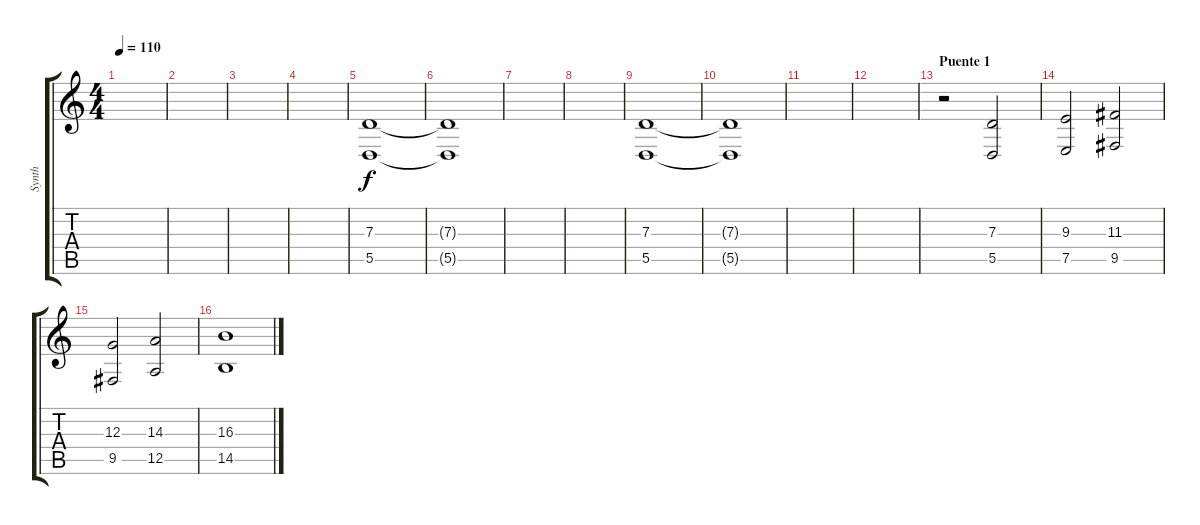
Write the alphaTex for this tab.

\track ("Synth" "Synth") {instrument synthstrings1}
\staff {score tabs}
\tuning (E4 B3 G3 D3 A2 E2) {hide}
\ts (4 4)
\tempo 110
\clef g2
\ks c
|
|
|
|
(7.3 5.5).1 |
(7.3{t} 5.5{t}).1 |
|
|
(7.3 5.5).1 |
(7.3{t} 5.5{t}).1 |
|
|
\section ("" "Puente 1")
r.2 (7.3 5.5).2 |
(9.3 7.5).2 (11.3 9.5).2 |
(12.3 9.5).2 (14.3 12.5).2 |
(16.3 14.5).1
